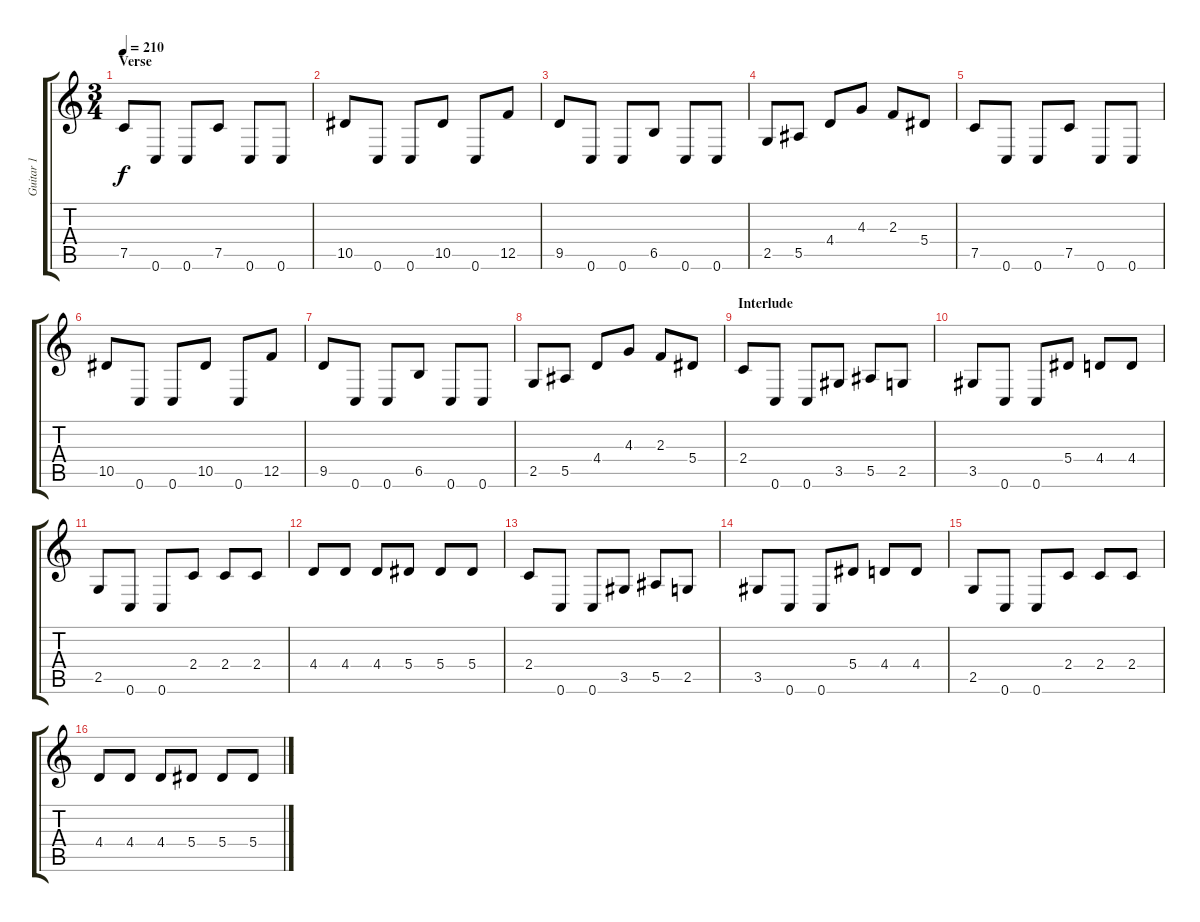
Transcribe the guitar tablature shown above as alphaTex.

\track ("Guitar 1" "Guitar 1") {instrument distortionguitar}
\staff {score tabs}
\tuning (C4 G3 Eb3 Bb2 F2 C2) {hide}
\ts (3 4)
\section ("" "Verse")
\tempo 210
\clef g2
\ks c
7.5.8{dy f} 0.6.8 0.6.8 7.5.8 0.6.8 0.6.8 |
10.5.8 0.6.8 0.6.8 10.5.8 0.6.8 12.5.8 |
9.5.8 0.6.8 0.6.8 6.5.8 0.6.8 0.6.8 |
2.5.8 5.5.8 4.4.8 4.3.8 2.3.8 5.4.8 |
7.5.8 0.6.8 0.6.8 7.5.8 0.6.8 0.6.8 |
10.5.8 0.6.8 0.6.8 10.5.8 0.6.8 12.5.8 |
9.5.8 0.6.8 0.6.8 6.5.8 0.6.8 0.6.8 |
2.5.8 5.5.8 4.4.8 4.3.8 2.3.8 5.4.8 |
\section ("" "Interlude")
2.4.8 0.6.8 0.6.8 3.5.8 5.5.8 2.5.8 |
3.5.8 0.6.8 0.6.8 5.4.8 4.4.8 4.4.8 |
2.5.8 0.6.8 0.6.8 2.4.8 2.4.8 2.4.8 |
4.4.8 4.4.8 4.4.8 5.4.8 5.4.8 5.4.8 |
2.4.8 0.6.8 0.6.8 3.5.8 5.5.8 2.5.8 |
3.5.8 0.6.8 0.6.8 5.4.8 4.4.8 4.4.8 |
2.5.8 0.6.8 0.6.8 2.4.8 2.4.8 2.4.8 |
4.4.8 4.4.8 4.4.8 5.4.8 5.4.8 5.4.8
